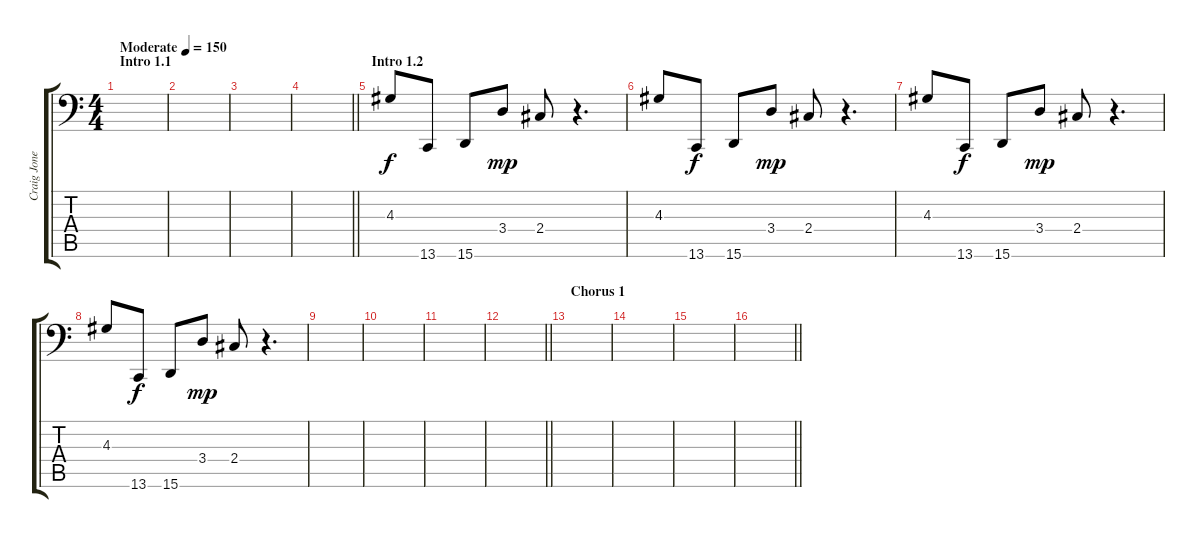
\track ("Craig Jones" "Craig Jone") {instrument lead2sawtooth}
\staff {score tabs}
\tuning (Db6 Ab3 E3 B2 Gb2 B0) {hide}
\ts (4 4)
\section ("" "Intro 1.1")
\tempo (150 "Moderate")
\clef f4
\ks c
|
|
|
\barLineRight lightlight
|
\section ("" "Intro 1.2")
4.3.8{instrument guitarharmonics} 13.6.8{dy f} 15.6.8 3.4.8{dy mp} 2.4.8 r.4{d} |
4.3.8 13.6.8{dy f} 15.6.8 3.4.8{dy mp} 2.4.8 r.4{d} |
4.3.8 13.6.8{dy f} 15.6.8 3.4.8{dy mp} 2.4.8 r.4{d} |
4.3.8 13.6.8{dy f} 15.6.8 3.4.8{dy mp} 2.4.8 r.4{d} |
|
|
|
\barLineRight lightlight
|
\section ("" "Chorus 1")
|
|
|
\barLineRight lightlight
